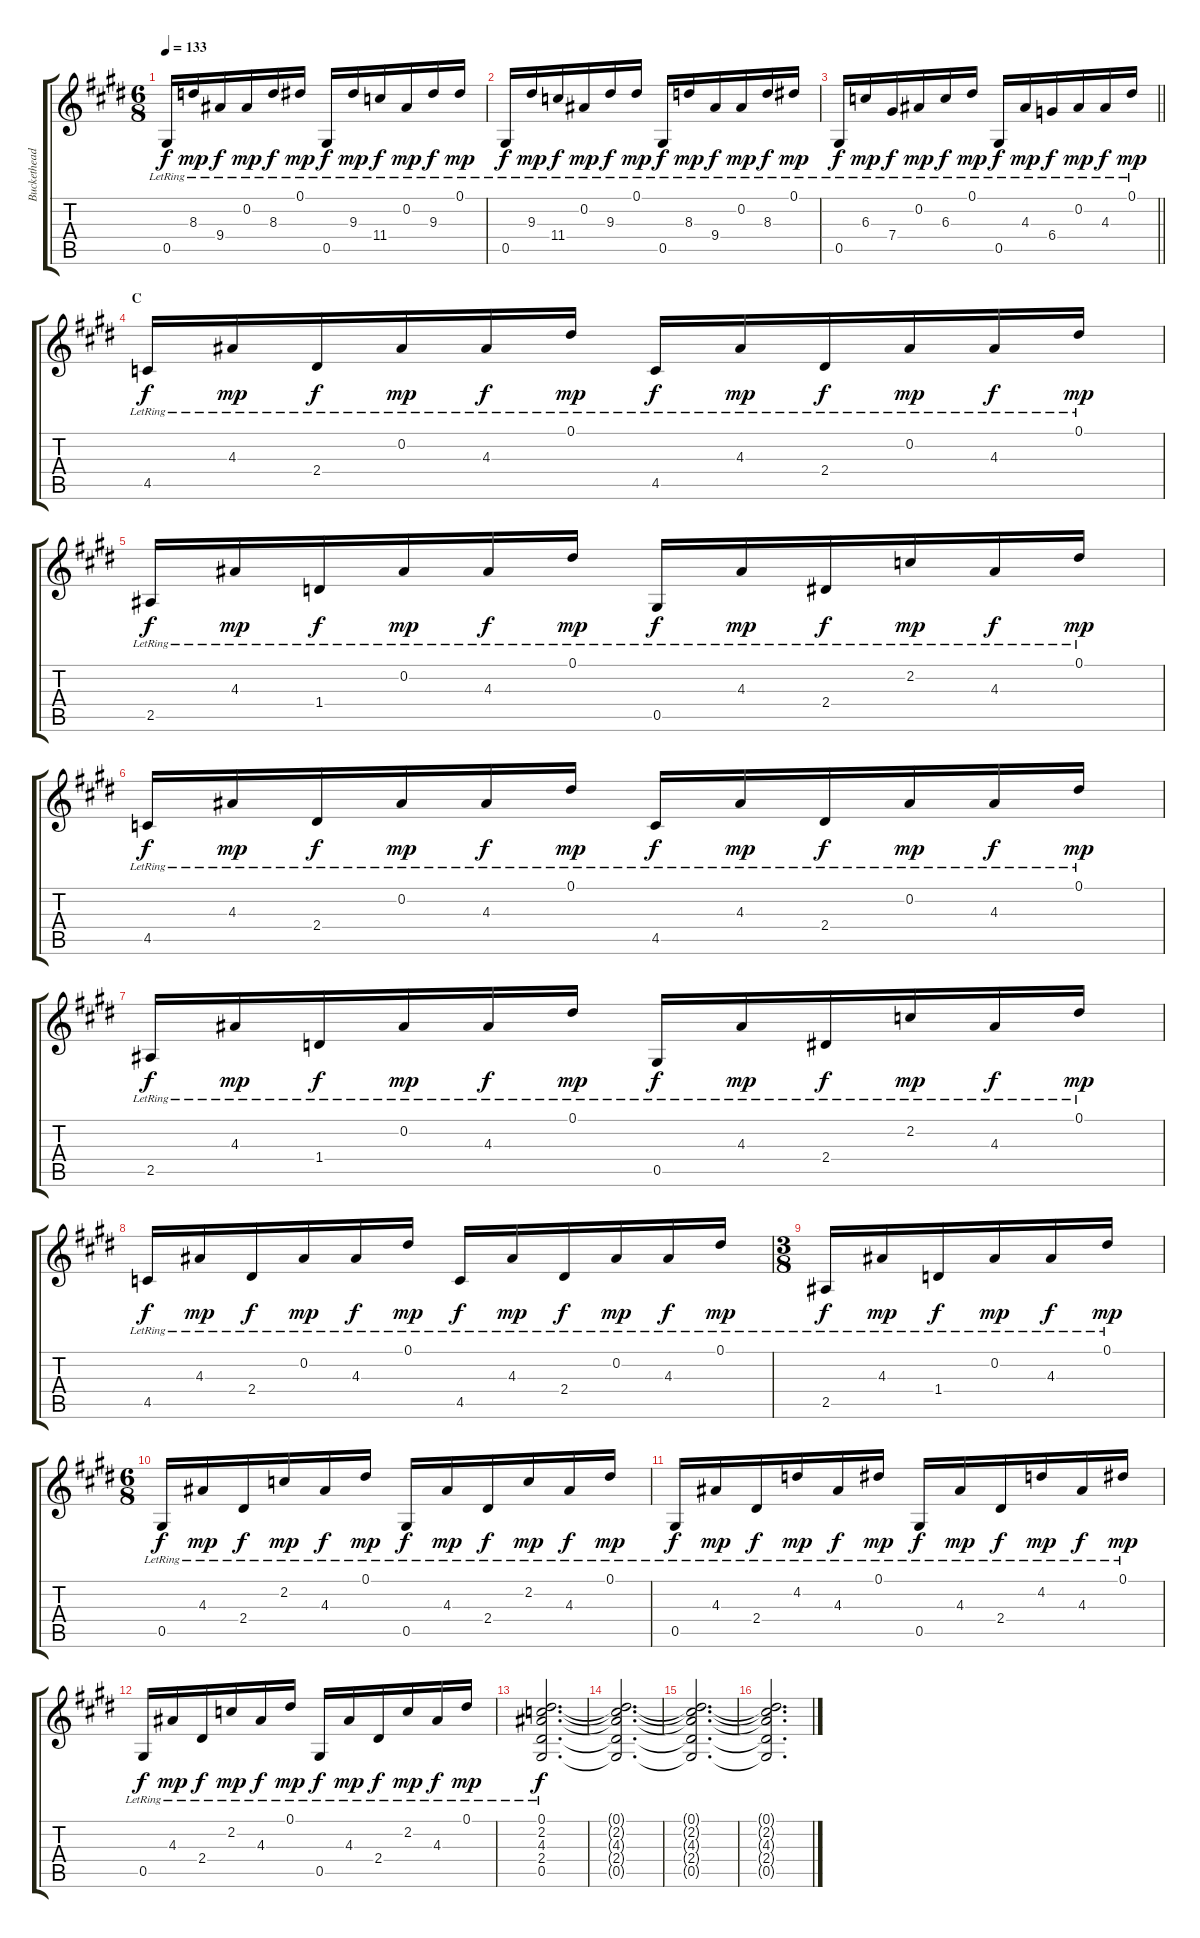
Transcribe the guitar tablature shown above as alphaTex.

\track ("Buckethead" "Buckethead") {instrument acousticguitarsteel}
\staff {score tabs}
\tuning (Eb4 Bb3 Gb3 Db3 Ab2 Eb2) {hide}
\ts (6 8)
\tempo 133
\clef g2
\ks e
0.5{lr}.16{dy f} 8.3{lr}.16{dy mp} 9.4{lr}.16{dy f} 0.2{lr}.16{dy mp} 8.3{lr}.16{dy f} 0.1{lr}.16{dy mp} 0.5{lr}.16{dy f} 9.3{lr}.16{dy mp} 11.4{lr}.16{dy f} 0.2{lr}.16{dy mp} 9.3{lr}.16{dy f} 0.1{lr}.16{dy mp} |
0.5{lr}.16{dy f} 9.3{lr}.16{dy mp} 11.4{lr}.16{dy f} 0.2{lr}.16{dy mp} 9.3{lr}.16{dy f} 0.1{lr}.16{dy mp} 0.5{lr}.16{dy f} 8.3{lr}.16{dy mp} 9.4{lr}.16{dy f} 0.2{lr}.16{dy mp} 8.3{lr}.16{dy f} 0.1{lr}.16{dy mp} |
\barLineRight lightlight
0.5{lr}.16{dy f} 6.3{lr}.16{dy mp} 7.4{lr}.16{dy f} 0.2{lr}.16{dy mp} 6.3{lr}.16{dy f} 0.1{lr}.16{dy mp} 0.5{lr}.16{dy f} 4.3{lr}.16{dy mp} 6.4{lr}.16{dy f} 0.2{lr}.16{dy mp} 4.3{lr}.16{dy f} 0.1{lr}.16{dy mp} |
\section ("" "C")
4.5{lr}.16{dy f} 4.3{lr}.16{dy mp} 2.4{lr}.16{dy f} 0.2{lr}.16{dy mp} 4.3{lr}.16{dy f} 0.1{lr}.16{dy mp} 4.5{lr}.16{dy f} 4.3{lr}.16{dy mp} 2.4{lr}.16{dy f} 0.2{lr}.16{dy mp} 4.3{lr}.16{dy f} 0.1{lr}.16{dy mp} |
2.5{lr}.16{dy f} 4.3{lr}.16{dy mp} 1.4{lr}.16{dy f} 0.2{lr}.16{dy mp} 4.3{lr}.16{dy f} 0.1{lr}.16{dy mp} 0.5{lr}.16{dy f} 4.3{lr}.16{dy mp} 2.4{lr}.16{dy f} 2.2{lr}.16{dy mp} 4.3{lr}.16{dy f} 0.1{lr}.16{dy mp} |
4.5{lr}.16{dy f} 4.3{lr}.16{dy mp} 2.4{lr}.16{dy f} 0.2{lr}.16{dy mp} 4.3{lr}.16{dy f} 0.1{lr}.16{dy mp} 4.5{lr}.16{dy f} 4.3{lr}.16{dy mp} 2.4{lr}.16{dy f} 0.2{lr}.16{dy mp} 4.3{lr}.16{dy f} 0.1{lr}.16{dy mp} |
2.5{lr}.16{dy f} 4.3{lr}.16{dy mp} 1.4{lr}.16{dy f} 0.2{lr}.16{dy mp} 4.3{lr}.16{dy f} 0.1{lr}.16{dy mp} 0.5{lr}.16{dy f} 4.3{lr}.16{dy mp} 2.4{lr}.16{dy f} 2.2{lr}.16{dy mp} 4.3{lr}.16{dy f} 0.1{lr}.16{dy mp} |
4.5{lr}.16{dy f} 4.3{lr}.16{dy mp} 2.4{lr}.16{dy f} 0.2{lr}.16{dy mp} 4.3{lr}.16{dy f} 0.1{lr}.16{dy mp} 4.5{lr}.16{dy f} 4.3{lr}.16{dy mp} 2.4{lr}.16{dy f} 0.2{lr}.16{dy mp} 4.3{lr}.16{dy f} 0.1{lr}.16{dy mp} |
\ts (3 8)
2.5{lr}.16{dy f} 4.3{lr}.16{dy mp} 1.4{lr}.16{dy f} 0.2{lr}.16{dy mp} 4.3{lr}.16{dy f} 0.1{lr}.16{dy mp} |
\ts (6 8)
0.5{lr}.16{dy f} 4.3{lr}.16{dy mp} 2.4{lr}.16{dy f} 2.2{lr}.16{dy mp} 4.3{lr}.16{dy f} 0.1{lr}.16{dy mp} 0.5{lr}.16{dy f} 4.3{lr}.16{dy mp} 2.4{lr}.16{dy f} 2.2{lr}.16{dy mp} 4.3{lr}.16{dy f} 0.1{lr}.16{dy mp} |
0.5{lr}.16{dy f} 4.3{lr}.16{dy mp} 2.4{lr}.16{dy f} 4.2{lr}.16{dy mp} 4.3{lr}.16{dy f} 0.1{lr}.16{dy mp} 0.5{lr}.16{dy f} 4.3{lr}.16{dy mp} 2.4{lr}.16{dy f} 4.2{lr}.16{dy mp} 4.3{lr}.16{dy f} 0.1{lr}.16{dy mp} |
0.5{lr}.16{dy f} 4.3{lr}.16{dy mp} 2.4{lr}.16{dy f} 2.2{lr}.16{dy mp} 4.3{lr}.16{dy f} 0.1{lr}.16{dy mp} 0.5{lr}.16{dy f} 4.3{lr}.16{dy mp} 2.4{lr}.16{dy f} 2.2{lr}.16{dy mp} 4.3{lr}.16{dy f} 0.1{lr}.16{dy mp} |
(0.1{lr} 2.2{lr} 4.3{lr} 2.4{lr} 0.5{lr}).2{d dy f} |
(0.1{t} 2.2{t} 4.3{t} 2.4{t} 0.5{t}).2{d} |
(0.1{t} 2.2{t} 4.3{t} 2.4{t} 0.5{t}).2{d} |
(0.1{t} 2.2{t} 4.3{t} 2.4{t} 0.5{t}).2{d}
